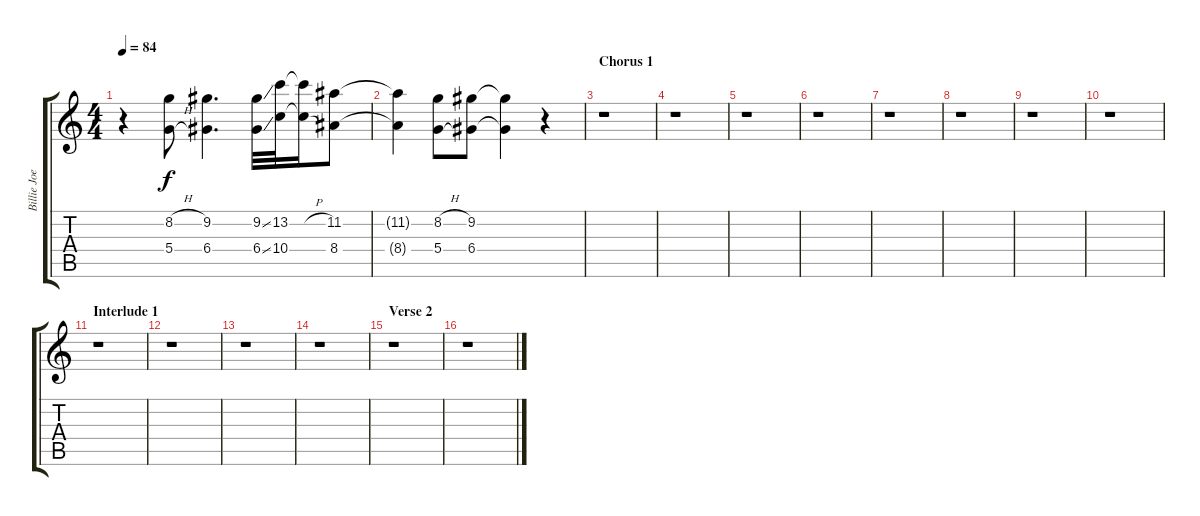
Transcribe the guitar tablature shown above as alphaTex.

\track ("Billie Joe Amrstrong - Lead" "Billie Joe") {instrument distortionguitar}
\staff {score tabs}
\tuning (E4 B3 G3 D3 A2 E2) {hide}
\ts (4 4)
\tempo 84
\clef g2
\ks c
r.4{dy f} (8.2{h} 5.4{h}).8 (9.2 6.4).4{d} (9.2{ss} 6.4{ss}).32 (13.2 10.4).32 (13.2{h t} 10.4{h t}).16 (11.2 8.4).8 |
(11.2{t} 8.4{t}).4 (8.2{h} 5.4{h}).8 (9.2 6.4).8 (9.2{t} 6.4{t}).4 r.4 |
\section ("" "Chorus 1")
r.1 |
r.1 |
r.1 |
r.1 |
r.1 |
r.1 |
r.1 |
r.1 |
\section ("" "Interlude 1")
r.1 |
r.1 |
r.1 |
r.1 |
\section ("" "Verse 2")
r.1 |
r.1
